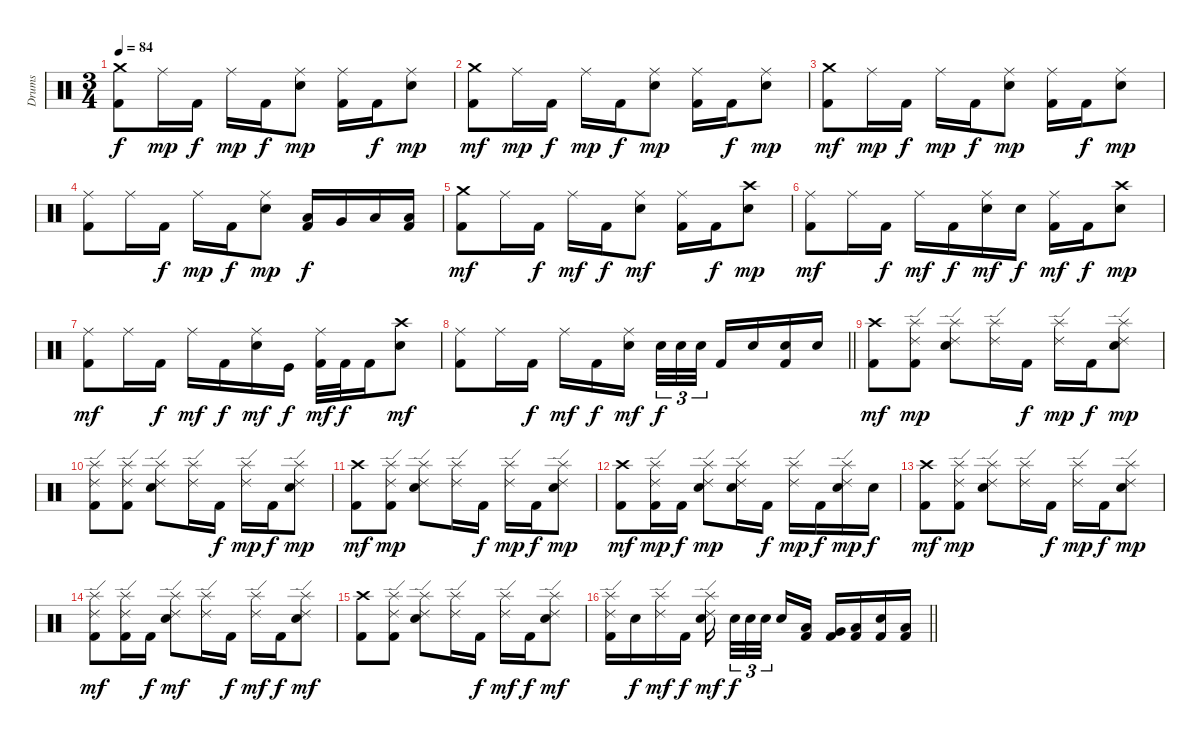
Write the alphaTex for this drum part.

\track ("Drums" "Drums") {instrument percussion}
\staff {score}
\articulation defaults
\ts (3 4)
\section ("" "")
\tempo 84
\clef neutral
\ks c
("Crash medium (hit)" "Kick (hit) 2").8{dy f} "Ride (middle)".16{dy mp} "Kick (hit) 2".16{dy f} "Ride (middle)".16{dy mp} "Kick (hit) 2".16{dy f} ("Ride (middle)" "Snare (hit) 2").8{dy mp} ("Ride (middle)" "Kick (hit) 2").16 "Kick (hit) 2".16{dy f} ("Ride (middle)" "Snare (hit) 2").8{dy mp} |
("Crash medium (hit)" "Kick (hit) 2").8{dy mf} "Ride (middle)".16{dy mp} "Kick (hit) 2".16{dy f} "Ride (middle)".16{dy mp} "Kick (hit) 2".16{dy f} ("Ride (middle)" "Snare (hit) 2").8{dy mp} ("Ride (middle)" "Kick (hit) 2").16 "Kick (hit) 2".16{dy f} ("Ride (middle)" "Snare (hit) 2").8{dy mp} |
("Crash medium (hit)" "Kick (hit) 2").8{dy mf} "Ride (middle)".16{dy mp} "Kick (hit) 2".16{dy f} "Ride (middle)".16{dy mp} "Kick (hit) 2".16{dy f} ("Ride (middle)" "Snare (hit) 2").8{dy mp} ("Ride (middle)" "Kick (hit) 2").16 "Kick (hit) 2".16{dy f} ("Ride (middle)" "Snare (hit) 2").8{dy mp} |
("Ride (middle)" "Kick (hit) 2").8 "Ride (middle)".16 "Kick (hit) 2".16{dy f} "Ride (middle)".16{dy mp} "Kick (hit) 2".16{dy f} ("Ride (middle)" "Snare (hit) 2").8{dy mp} ("Low Tom (hit)" "Kick (hit) 2").16{dy f} "Very Low Tom (hit)".16 "Low Floor Tom (hit)".16 ("Low Floor Tom (hit)" "Kick (hit) 2").16 |
("Crash medium (hit)" "Kick (hit) 2").8{dy mf} "Ride (middle)".16 "Kick (hit) 2".16{dy f} "Ride (middle)".16{dy mf} "Kick (hit) 2".16{dy f} ("Ride (middle)" "Snare (hit) 2").8{dy mf} ("Ride (middle)" "Kick (hit) 2").16 "Kick (hit) 2".16{dy f} ("Crash high (hit)" "Snare (hit) 2").8{dy mp} |
("Ride (middle)" "Kick (hit) 2").8{dy mf} "Ride (middle)".16 "Kick (hit) 2".16{dy f} "Ride (middle)".16{dy mf} "Kick (hit) 2".16{dy f} ("Ride (middle)" "Snare (hit) 2").16{dy mf} "Snare (hit) 2".16{dy f} ("Ride (middle)" "Kick (hit) 2").16{dy mf} "Kick (hit) 2".16{dy f} ("Crash high (hit)" "Snare (hit) 2").8{dy mp} |
("Ride (middle)" "Kick (hit) 2").8{dy mf} "Ride (middle)".16 "Kick (hit) 2".16{dy f} "Ride (middle)".16{dy mf} "Kick (hit) 2".16{dy f} ("Ride (middle)" "Snare (hit) 2").16{dy mf} "Kick (hit)".16{dy f} ("Ride (middle)" "Kick (hit) 2").32{dy mf} "Kick (hit) 2".32{dy f} "Kick (hit) 2".16 ("Crash high (hit)" "Snare (hit) 2").8{dy mf} |
\barLineRight lightlight
("Ride (middle)" "Kick (hit) 2").8 "Ride (middle)".16 "Kick (hit) 2".16{dy f} "Ride (middle)".16{dy mf} "Kick (hit) 2".16{dy f} ("Ride (middle)" "Snare (hit) 2").16{dy mf beam splitsecondary} "Snare (hit) 2".32{tu (3 2) dy f} "Snare (hit) 2".32{tu (3 2)} "Snare (hit) 2".32{tu (3 2)} "Kick (hit) 2".16 "Snare (hit) 2".16 ("Snare (hit) 2" "Kick (hit) 2").16 "Snare (hit) 2".16 |
\section ("" "")
("Crash high (hit)" "Kick (hit) 2").8{dy mf} ("Ride (edge) 2" "Splash (hit)" "Kick (hit) 2").8{dy mp} ("Ride (edge) 2" "Splash (hit)" "Snare (hit) 2").8 ("Ride (edge) 2" "Splash (hit)").16 "Kick (hit) 2".16{dy f} ("Ride (edge) 2" "Splash (hit)").16{dy mp} "Kick (hit) 2".16{dy f} ("Ride (edge) 2" "Splash (hit)" "Snare (hit) 2").8{dy mp} |
("Ride (edge) 2" "Splash (hit)" "Kick (hit) 2").8 ("Ride (edge) 2" "Splash (hit)" "Kick (hit) 2").8 ("Ride (edge) 2" "Splash (hit)" "Snare (hit) 2").8 ("Ride (edge) 2" "Splash (hit)").16 "Kick (hit) 2".16{dy f} ("Ride (edge) 2" "Splash (hit)").16{dy mp} "Kick (hit) 2".16{dy f} ("Ride (edge) 2" "Splash (hit)" "Snare (hit) 2").8{dy mp} |
("Crash high (hit)" "Kick (hit) 2").8{dy mf} ("Ride (edge) 2" "Splash (hit)" "Kick (hit) 2").8{dy mp} ("Ride (edge) 2" "Splash (hit)" "Snare (hit) 2").8 ("Ride (edge) 2" "Splash (hit)").16 "Kick (hit) 2".16{dy f} ("Ride (edge) 2" "Splash (hit)").16{dy mp} "Kick (hit) 2".16{dy f} ("Ride (edge) 2" "Splash (hit)" "Snare (hit) 2").8{dy mp} |
("Crash high (hit)" "Kick (hit) 2").8{dy mf} ("Ride (edge) 2" "Splash (hit)" "Kick (hit) 2").16{dy mp} "Kick (hit) 2".16{dy f} ("Ride (edge) 2" "Splash (hit)" "Snare (hit) 2").8{dy mp} ("Ride (edge) 2" "Splash (hit)" "Snare (hit) 2").16 "Kick (hit) 2".16{dy f} ("Ride (edge) 2" "Splash (hit)").16{dy mp} "Kick (hit) 2".16{dy f} ("Ride (edge) 2" "Splash (hit)" "Snare (hit) 2").16{dy mp} "Snare (hit) 2".16{dy f} |
("Crash high (hit)" "Kick (hit) 2").8{dy mf} ("Ride (edge) 2" "Splash (hit)" "Kick (hit) 2").8{dy mp} ("Ride (edge) 2" "Splash (hit)" "Snare (hit) 2").8 ("Ride (edge) 2" "Splash (hit)").16 "Kick (hit) 2".16{dy f} ("Ride (edge) 2" "Splash (hit)").16{dy mp} "Kick (hit) 2".16{dy f} ("Ride (edge) 2" "Splash (hit)" "Snare (hit) 2").8{dy mp} |
("Ride (edge) 2" "Splash (hit)" "Kick (hit) 2").8{dy mf} ("Ride (edge) 2" "Splash (hit)" "Kick (hit) 2").16 "Kick (hit) 2".16{dy f} ("Ride (edge) 2" "Splash (hit)" "Snare (hit) 2").8{dy mf} ("Ride (edge) 2" "Splash (hit)").16 "Kick (hit) 2".16{dy f} ("Ride (edge) 2" "Splash (hit)").16{dy mf} "Kick (hit) 2".16{dy f} ("Ride (edge) 2" "Splash (hit)" "Snare (hit) 2").8{dy mf} |
("Crash high (hit)" "Kick (hit) 2").8 ("Ride (edge) 2" "Splash (hit)" "Kick (hit) 2").8 ("Ride (edge) 2" "Splash (hit)" "Snare (hit) 2").8 ("Ride (edge) 2" "Splash (hit)").16 "Kick (hit) 2".16{dy f} ("Ride (edge) 2" "Splash (hit)").16{dy mf} "Kick (hit) 2".16{dy f} ("Ride (edge) 2" "Splash (hit)" "Snare (hit) 2").8{dy mf} |
\barLineRight lightlight
("Ride (edge) 2" "Splash (hit)" "Kick (hit) 2").16 "Snare (hit) 2".16{dy f} ("Ride (edge) 2" "Splash (hit)").16{dy mf} "Kick (hit) 2".16{dy f} ("Ride (edge) 2" "Splash (hit)" "Snare (hit) 2").16{dy mf beam splitsecondary} "Snare (hit) 2".32{tu (3 2) dy f} "Snare (hit) 2".32{tu (3 2)} "Snare (hit) 2".32{tu (3 2) beam splitsecondary} "Snare (hit) 2".16 ("Low Tom (hit)" "Kick (hit) 2").16 ("Very Low Tom (hit)" "Kick (hit) 2").16 ("Low Floor Tom (hit)" "Kick (hit) 2").16 ("Snare (hit) 2" "Kick (hit) 2").16 ("Low Floor Tom (hit)" "Kick (hit) 2").16
